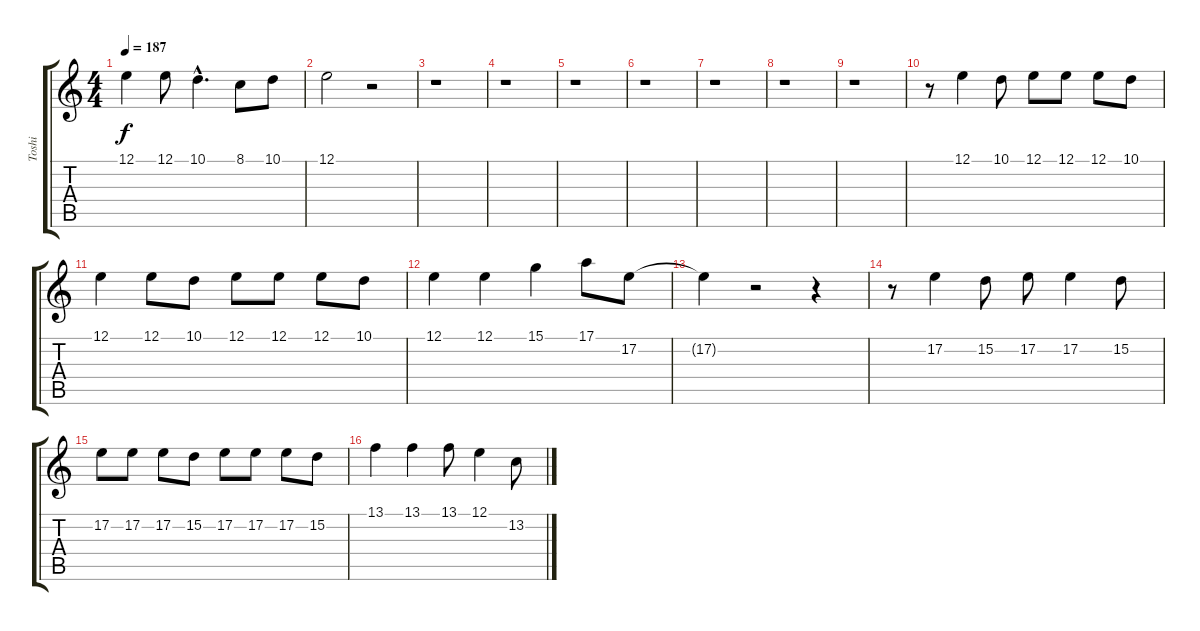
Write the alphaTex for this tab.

\track ("Toshi" "Toshi") {instrument tenorsax}
\staff {score tabs}
\tuning (E4 B3 G3 D3 A2 E2) {hide}
\ts (4 4)
\tempo 187
\clef g2
\ks c
12.1.4{dy f} 12.1.8 10.1{hac}.4{d} 8.1.8 10.1.8 |
12.1.2 r.2 |
r.1 |
r.1 |
r.1 |
r.1 |
r.1 |
r.1 |
r.1 |
r.8 12.1.4 10.1.8 12.1.8 12.1.8 12.1.8 10.1.8 |
12.1.4 12.1.8 10.1.8 12.1.8 12.1.8 12.1.8 10.1.8 |
12.1.4 12.1.4 15.1.4 17.1.8 17.2.8 |
17.2{t}.4 r.2 r.4 |
r.8 17.2.4 15.2.8 17.2.8 17.2.4 15.2.8 |
17.2.8 17.2.8 17.2.8 15.2.8 17.2.8 17.2.8 17.2.8 15.2.8 |
13.1.4 13.1.4 13.1.8 12.1.4 13.2.8
